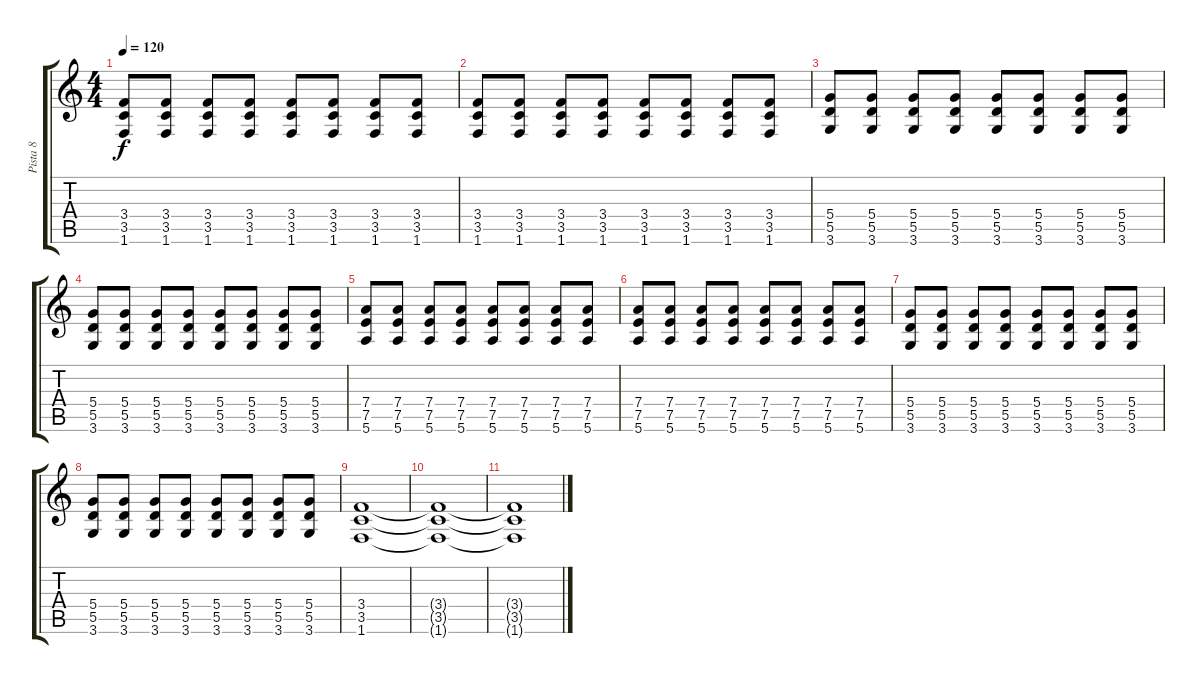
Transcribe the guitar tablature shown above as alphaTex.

\track ("Pista 8" "Pista 8") {instrument overdrivenguitar}
\staff {score tabs}
\tuning (E4 B3 G3 D3 A2 E2) {hide}
\ts (4 4)
\tempo 120
\clef g2
\ks c
(3.4 3.5 1.6).8{dy f} (3.4 3.5 1.6).8 (3.4 3.5 1.6).8 (3.4 3.5 1.6).8 (3.4 3.5 1.6).8 (3.4 3.5 1.6).8 (3.4 3.5 1.6).8 (3.4 3.5 1.6).8 |
(3.4 3.5 1.6).8 (3.4 3.5 1.6).8 (3.4 3.5 1.6).8 (3.4 3.5 1.6).8 (3.4 3.5 1.6).8 (3.4 3.5 1.6).8 (3.4 3.5 1.6).8 (3.4 3.5 1.6).8 |
(5.4 5.5 3.6).8 (5.4 5.5 3.6).8 (5.4 5.5 3.6).8 (5.4 5.5 3.6).8 (5.4 5.5 3.6).8 (5.4 5.5 3.6).8 (5.4 5.5 3.6).8 (5.4 5.5 3.6).8 |
(5.4 5.5 3.6).8 (5.4 5.5 3.6).8 (5.4 5.5 3.6).8 (5.4 5.5 3.6).8 (5.4 5.5 3.6).8 (5.4 5.5 3.6).8 (5.4 5.5 3.6).8 (5.4 5.5 3.6).8 |
(7.4 7.5 5.6).8 (7.4 7.5 5.6).8 (7.4 7.5 5.6).8 (7.4 7.5 5.6).8 (7.4 7.5 5.6).8 (7.4 7.5 5.6).8 (7.4 7.5 5.6).8 (7.4 7.5 5.6).8 |
(7.4 7.5 5.6).8 (7.4 7.5 5.6).8 (7.4 7.5 5.6).8 (7.4 7.5 5.6).8 (7.4 7.5 5.6).8 (7.4 7.5 5.6).8 (7.4 7.5 5.6).8 (7.4 7.5 5.6).8 |
(5.4 5.5 3.6).8 (5.4 5.5 3.6).8 (5.4 5.5 3.6).8 (5.4 5.5 3.6).8 (5.4 5.5 3.6).8 (5.4 5.5 3.6).8 (5.4 5.5 3.6).8 (5.4 5.5 3.6).8 |
(5.4 5.5 3.6).8 (5.4 5.5 3.6).8 (5.4 5.5 3.6).8 (5.4 5.5 3.6).8 (5.4 5.5 3.6).8 (5.4 5.5 3.6).8 (5.4 5.5 3.6).8 (5.4 5.5 3.6).8 |
(3.4 3.5 1.6).1 |
(3.4{t} 3.5{t} 1.6{t}).1 |
(3.4{t} 3.5{t} 1.6{t}).1
